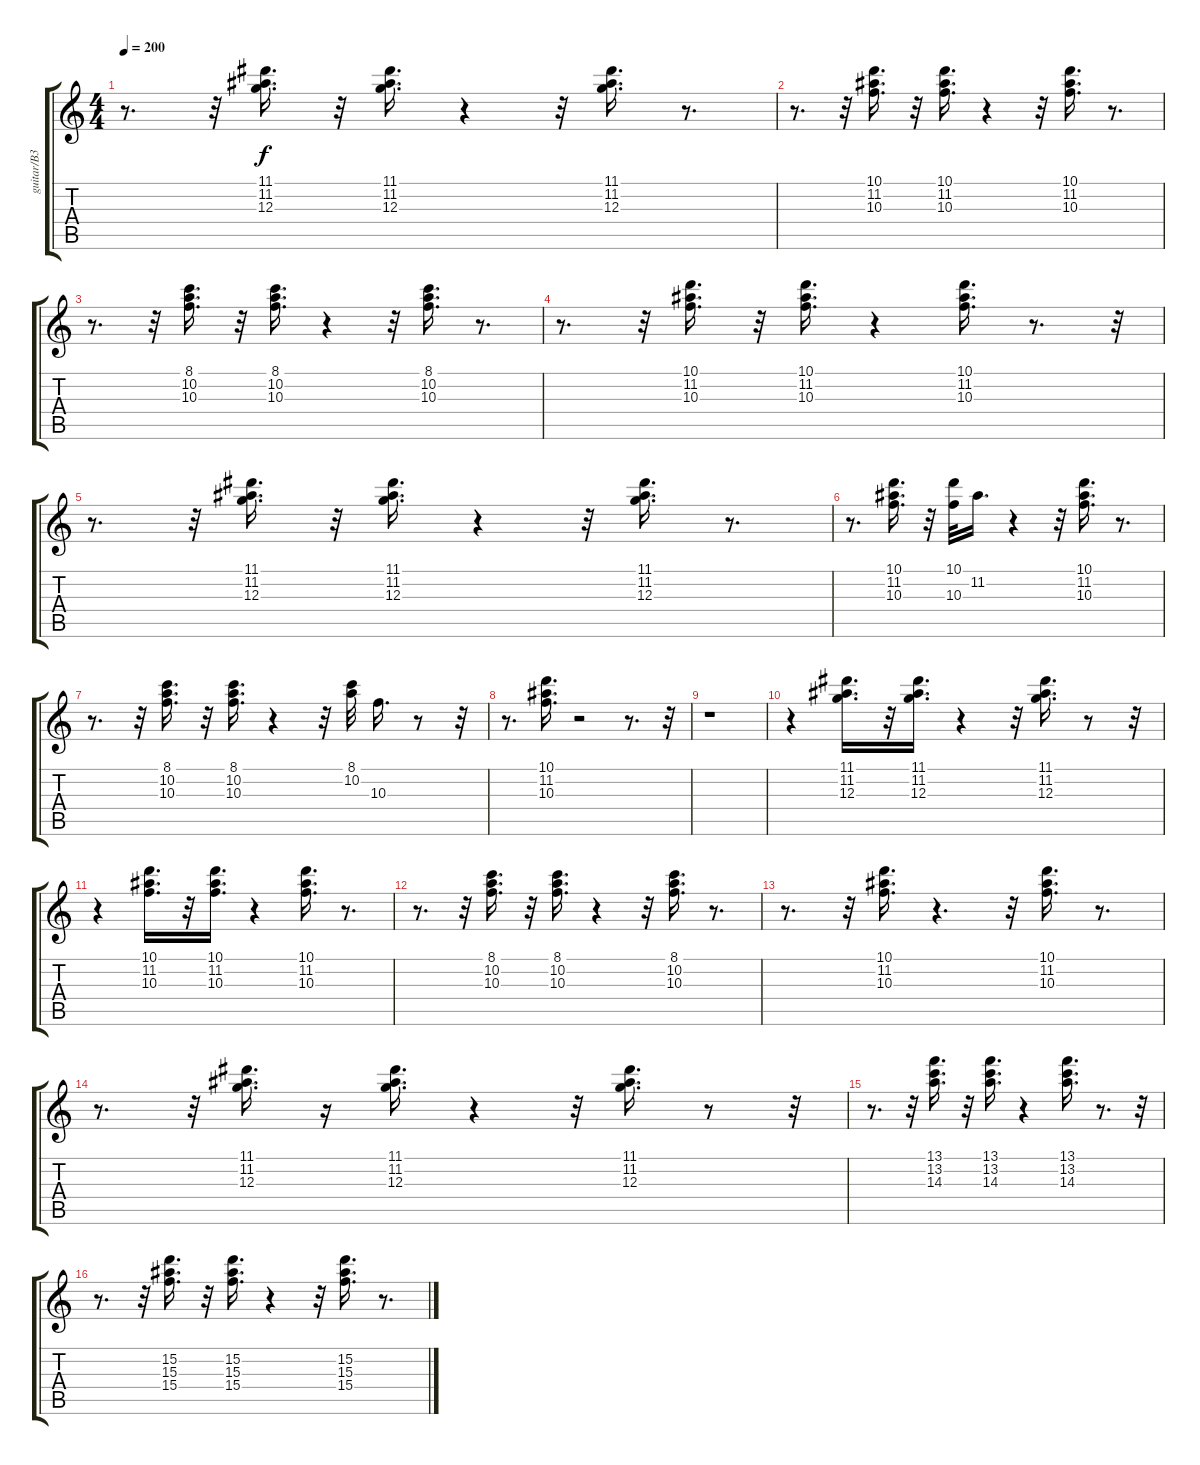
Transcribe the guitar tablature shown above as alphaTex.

\track ("guitar/B3           " "guitar/B3 ") {instrument electricguitarmuted}
\staff {score tabs}
\tuning (E4 B3 G3 D3 A2 E2) {hide}
\ts (4 4)
\tempo 200
\clef g2
\ks c
r.8{d dy f} r.32 (11.1 11.2 12.3).16{d} r.32 (11.1 11.2 12.3).16{d} r.4 r.32 (11.1 11.2 12.3).16{d} r.8{d} |
r.8{d} r.32 (10.1 11.2 10.3).16{d} r.32 (10.1 11.2 10.3).16{d} r.4 r.32 (10.1 11.2 10.3).16{d} r.8{d} |
r.8{d} r.32 (8.1 10.2 10.3).16{d} r.32 (8.1 10.2 10.3).16{d} r.4 r.32 (8.1 10.2 10.3).16{d} r.8{d} |
r.8{d} r.32 (10.1 11.2 10.3).16{d} r.32 (10.1 11.2 10.3).16{d} r.4 (10.1 11.2 10.3).16{d} r.8{d} r.32 |
r.8{d} r.32 (11.1 11.2 12.3).16{d} r.32 (11.1 11.2 12.3).16{d} r.4 r.32 (11.1 11.2 12.3).16{d} r.8{d} |
r.8{d} (10.1 11.2 10.3).16{d} r.32 (10.1 10.3).32 11.2.16{d} r.4 r.32 (10.1 11.2 10.3).16{d} r.8{d} |
r.8{d} r.32 (8.1 10.2 10.3).16{d} r.32 (8.1 10.2 10.3).16{d} r.4 r.32 (8.1 10.2).32 10.3.16{d} r.8 r.32 |
r.8{d} (10.1 11.2 10.3).16{d} r.2 r.8{d} r.32 |
r.1 |
r.4 (11.1 11.2 12.3).16{d} r.32 (11.1 11.2 12.3).16{d} r.4 r.32 (11.1 11.2 12.3).16{d} r.8 r.32 |
r.4 (10.1 11.2 10.3).16{d} r.32 (10.1 11.2 10.3).16{d} r.4 (10.1 11.2 10.3).16{d} r.8{d} |
r.8{d} r.32 (8.1 10.2 10.3).16{d} r.32 (8.1 10.2 10.3).16{d} r.4 r.32 (8.1 10.2 10.3).16{d} r.8{d} |
r.8{d} r.32 (10.1 11.2 10.3).16{d} r.4{d} r.32 (10.1 11.2 10.3).16{d} r.8{d} |
r.8{d} r.32 (11.1 11.2 12.3).16{d} r.16 (11.1 11.2 12.3).16{d} r.4 r.32 (11.1 11.2 12.3).16{d} r.8 r.32 |
r.8{d} r.32 (13.1 13.2 14.3).16{d} r.32 (13.1 13.2 14.3).16{d} r.4 (13.1 13.2 14.3).16{d} r.8{d} r.32 |
r.8{d} r.32 (15.2 15.3 15.4).16{d} r.32 (15.2 15.3 15.4).16{d} r.4 r.32 (15.2 15.3 15.4).16{d} r.8{d}
